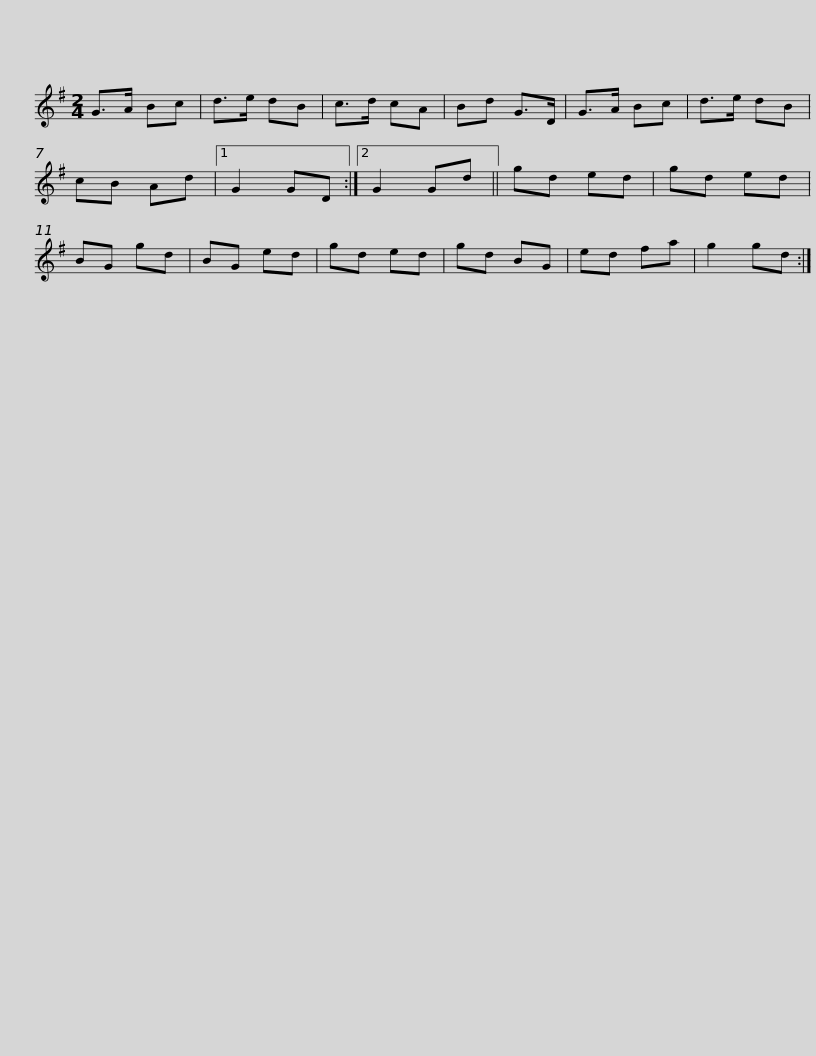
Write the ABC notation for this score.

X:1
L:1/8
M:2/4
I:linebreak $
K:G
V:1 treble
V:1
 G>A Bc | d>e dB | c>d cA | Bd G>D | G>A Bc | %5
 d>e dB | cB Ad |1 G2 GD :|2 G2 Gd || gd ed |$ %10
 gd ed | BG gd | BG ed | gd ed | gd BG | %15
 ed fa | g2 gd :| %17
